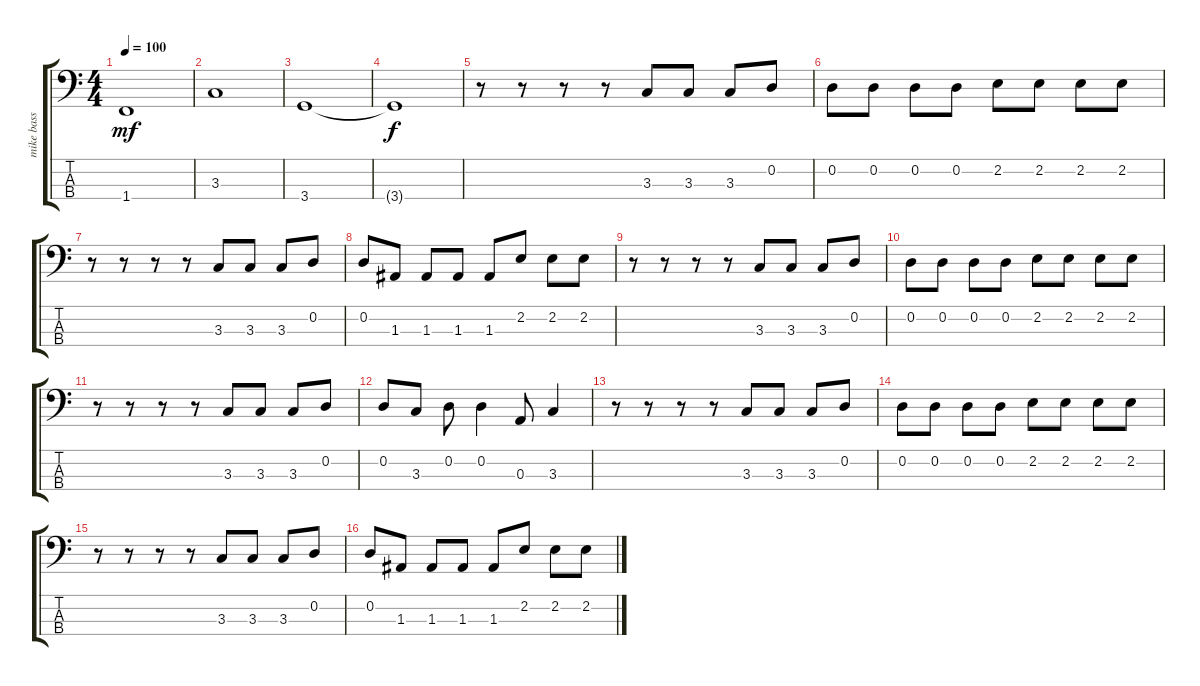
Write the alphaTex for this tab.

\track ("mike bass" "mike bass") {instrument electricbassfinger}
\staff {score tabs}
\tuning (G2 D2 A1 E1) {hide}
\ts (4 4)
\tempo 100
\clef f4
\ks c
1.4.1{dy mf} |
3.3.1 |
3.4.1 |
3.4{t}.1{dy f} |
r.8 r.8 r.8 r.8 3.3.8 3.3.8 3.3.8 0.2.8 |
0.2.8 0.2.8 0.2.8 0.2.8 2.2.8 2.2.8 2.2.8 2.2.8 |
r.8 r.8 r.8 r.8 3.3.8 3.3.8 3.3.8 0.2.8 |
0.2.8 1.3.8 1.3.8 1.3.8 1.3.8 2.2.8 2.2.8 2.2.8 |
r.8 r.8 r.8 r.8 3.3.8 3.3.8 3.3.8 0.2.8 |
0.2.8 0.2.8 0.2.8 0.2.8 2.2.8 2.2.8 2.2.8 2.2.8 |
r.8 r.8 r.8 r.8 3.3.8 3.3.8 3.3.8 0.2.8 |
0.2.8 3.3.8 0.2.8 0.2.4 0.3.8 3.3.4 |
r.8 r.8 r.8 r.8 3.3.8 3.3.8 3.3.8 0.2.8 |
0.2.8 0.2.8 0.2.8 0.2.8 2.2.8 2.2.8 2.2.8 2.2.8 |
r.8 r.8 r.8 r.8 3.3.8 3.3.8 3.3.8 0.2.8 |
0.2.8 1.3.8 1.3.8 1.3.8 1.3.8 2.2.8 2.2.8 2.2.8
